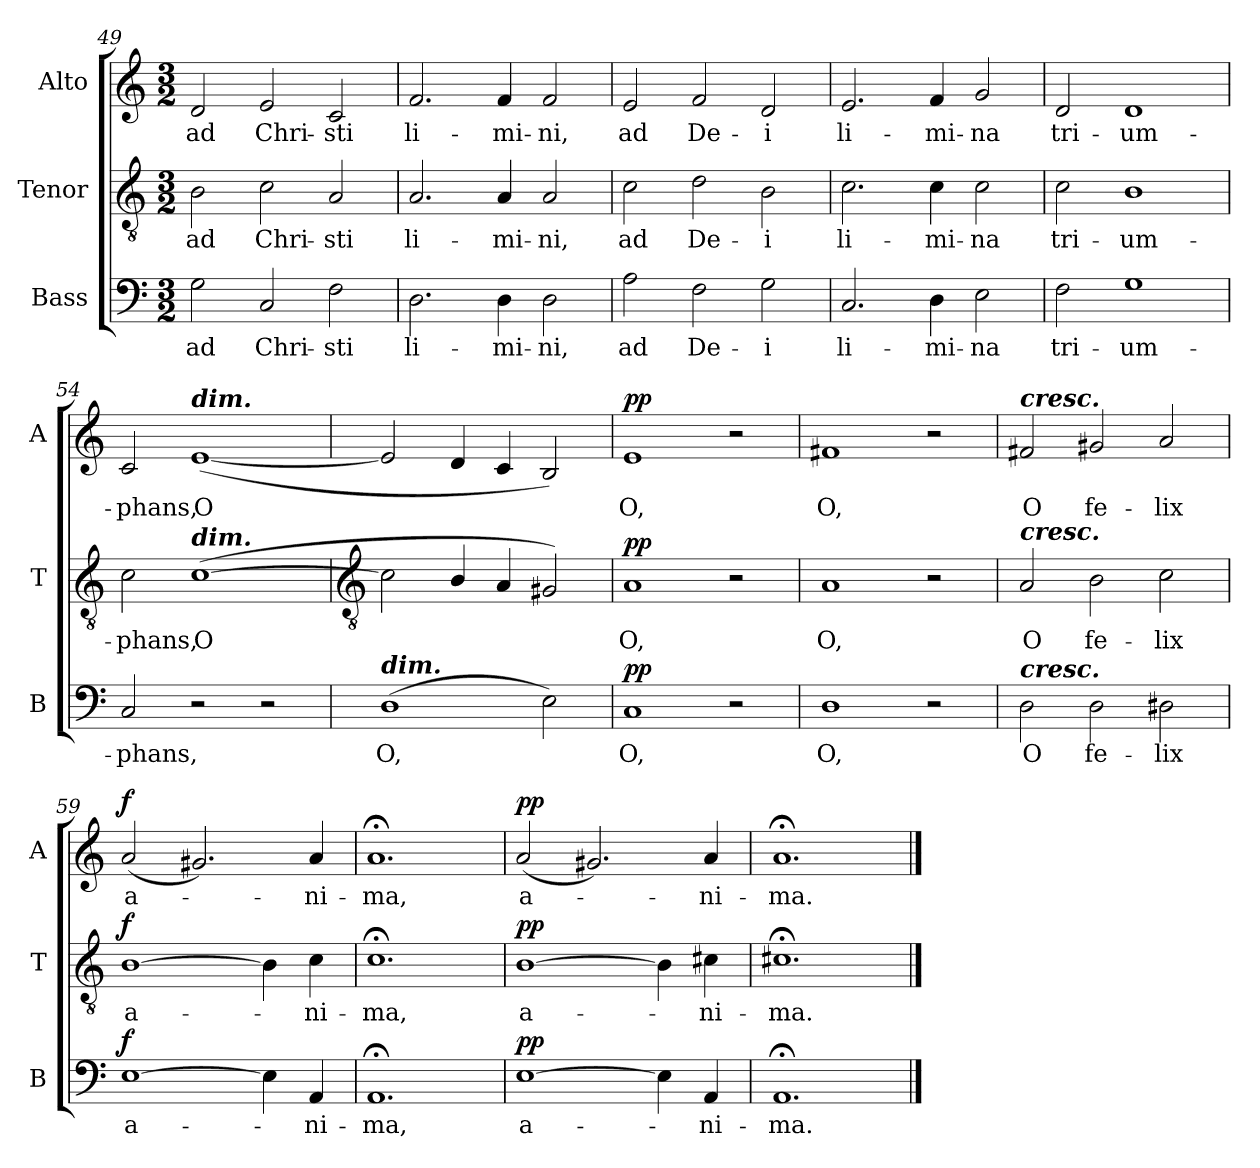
**kern	**text	**dynam	**kern	**text	**dynam	**kern	**text	**dynam
*part3	*part3	*part3	*part2	*part2	*part2	*part1	*part1	*part1
*staff3	*staff3	*staff3	*staff2	*staff2	*staff2	*staff1	*staff1	*staff1
*I"Bass	*	*	*I"Tenor	*	*	*I"Alto	*	*
*I'B	*	*	*I'T	*	*	*I'A	*	*
*clefF4	*	*	*clefGv2	*	*	*clefG2	*	*
*k[]	*	*	*k[]	*	*	*k[]	*	*
*C:	*	*	*C:	*	*	*C:	*	*
*M3/2	*	*	*M3/2	*	*	*M3/2	*	*
=49	=49	=49	=49	=49	=49	=49	=49	=49
!	!LO:LY:b	!	!	!LO:LY:b	!	!	!LO:LY:b	!
2G\	ad	.	2B\	ad	.	2d/	ad	.
!	!LO:LY:b	!	!	!LO:LY:b	!	!	!LO:LY:b	!
2C/	Chri-	.	2c\	Chri-	.	2e/	Chri-	.
!	!LO:LY:b	!	!	!LO:LY:b	!	!	!LO:LY:b	!
2F\	-sti	.	2A/	-sti	.	2c/	-sti	.
=50	=50	=50	=50	=50	=50	=50	=50	=50
!	!LO:LY:b	!	!	!LO:LY:b	!	!	!LO:LY:b	!
2.D\	li-	.	2.A/	li-	.	2.f/	li-	.
!	!LO:LY:b	!	!	!LO:LY:b	!	!	!LO:LY:b	!
4D\	-mi-	.	4A/	-mi-	.	4f/	-mi-	.
!	!LO:LY:b	!	!	!LO:LY:b	!	!	!LO:LY:b	!
2D\	-ni,	.	2A/	-ni,	.	2f/	-ni,	.
=51	=51	=51	=51	=51	=51	=51	=51	=51
!	!LO:LY:b	!	!	!LO:LY:b	!	!	!LO:LY:b	!
2A\	ad	.	2c\	ad	.	2e/	ad	.
!	!LO:LY:b	!	!	!LO:LY:b	!	!	!LO:LY:b	!
2F\	De-	.	2d\	De-	.	2f/	De-	.
!	!LO:LY:b	!	!	!LO:LY:b	!	!	!LO:LY:b	!
2G\	-i	.	2B\	-i	.	2d/	-i	.
=52	=52	=52	=52	=52	=52	=52	=52	=52
!	!LO:LY:b	!	!	!LO:LY:b	!	!	!LO:LY:b	!
2.C/	li-	.	2.c\	li-	.	2.e/	li-	.
!	!LO:LY:b	!	!	!LO:LY:b	!	!	!LO:LY:b	!
4D\	-mi-	.	4c\	-mi-	.	4f/	-mi-	.
!	!LO:LY:b	!	!	!LO:LY:b	!	!	!LO:LY:b	!
2E\	-na	.	2c\	-na	.	2g/	-na	.
=53	=53	=53	=53	=53	=53	=53	=53	=53
!	!LO:LY:b	!	!	!LO:LY:b	!	!	!LO:LY:b	!
2F\	tri-	.	2c\	tri-	.	2d/	tri-	.
!	!LO:LY:b	!	!	!LO:LY:b	!	!	!LO:LY:b	!
1G	-um-	.	1B	-um-	.	1d	-um-	.
=54	=54	=54	=54	=54	=54	=54	=54	=54
!	!LO:LY:b	!	!	!LO:LY:b	!	!	!LO:LY:b	!
2C/	-phans,	.	2c\	-phans,	.	2c/	-phans,	.
!	!	!	!	!	!	!LO:TX:a:Bi:t=dim.	!	!
!	!	!	!LO:TX:a:Bi:t=dim.	!	!	!	!	!
!	!	!	!	!LO:LY:b	!	!	!LO:LY:b	!
2r	.	.	(<[1c	O	.	(<[1e	O	.
2r	.	.	.	.	.	.	.	.
!!LO:LB:g=z
=55	=55	=55	=55	=55	=55	=55	=55	=55
*	*	*	*clefGv2	*	*	*	*	*
!LO:TX:a:Bi:t=dim.	!	!	!	!	!	!	!	!
!	!LO:LY:b	!	!	!	!	!	!	!
(>1D	O,	.	2c\]	.	.	2e/]	.	.
.	.	.	4B/	.	.	4d/	.	.
.	.	.	4A/	.	.	4c/	.	.
2E\)	.	.	2G#X/)	.	.	2B/)	.	.
=56	=56	=56	=56	=56	=56	=56	=56	=56
!	!LO:LY:b	!LO:DY:b	!	!LO:LY:b	!LO:DY:b	!	!LO:LY:b	!LO:DY:b
1C	O,	pp	1A	O,	pp	1e	O,	pp
2r	.	.	2r	.	.	2r	.	.
=57	=57	=57	=57	=57	=57	=57	=57	=57
!	!LO:LY:b	!	!	!LO:LY:b	!	!	!LO:LY:b	!
1D	O,	.	1A	O,	.	1f#X	O,	.
2r	.	.	2r	.	.	2r	.	.
=58	=58	=58	=58	=58	=58	=58	=58	=58
!	!	!	!	!	!	!LO:TX:a:Bi:t=cresc.	!	!
!	!	!	!LO:TX:a:Bi:t=cresc.	!	!	!	!	!
!LO:TX:a:Bi:t=cresc.	!	!	!	!	!	!	!	!
!	!LO:LY:b	!	!	!LO:LY:b	!	!	!LO:LY:b	!
2D\	O	.	2A/	O	.	2f#X/	O	.
!	!LO:LY:b	!	!	!LO:LY:b	!	!	!LO:LY:b	!
2D\	fe-	.	2B\	fe-	.	2g#X/	fe-	.
!	!LO:LY:b	!	!	!LO:LY:b	!	!	!LO:LY:b	!
2D#X\	-lix	.	2c\	-lix	.	2a/	-lix	.
=59	=59	=59	=59	=59	=59	=59	=59	=59
!	!LO:LY:b	!LO:DY:b	!	!LO:LY:b	!LO:DY:b	!	!LO:LY:b	!LO:DY:b
[1E	a-	f	[1B	a-	f	(<2a/	a-	f
.	.	.	.	.	.	2.g#X/)	.	.
4E\]	.	.	4B\]	.	.	.	.	.
!	!LO:LY:b	!	!	!LO:LY:b	!	!	!LO:LY:b	!
4AA/	ni-	.	4c\	ni-	.	4a/	ni-	.
=60	=60	=60	=60	=60	=60	=60	=60	=60
!	!LO:LY:b	!	!	!LO:LY:b	!	!	!LO:LY:b	!
1.AA;<	-ma,	.	1.c;<	-ma,	.	1.a;<	-ma,	.
=61	=61	=61	=61	=61	=61	=61	=61	=61
!	!LO:LY:b	!LO:DY:b	!	!LO:LY:b	!LO:DY:b	!	!LO:LY:b	!LO:DY:b
[1E	a-	pp	[1B	a-	pp	(<2a/	a-	pp
.	.	.	.	.	.	2.g#X/)	.	.
4E\]	.	.	4B\]	.	.	.	.	.
!	!LO:LY:b	!	!	!LO:LY:b	!	!	!LO:LY:b	!
4AA/	ni-	.	4c#X\	ni-	.	4a/	ni-	.
=62	=62	=62	=62	=62	=62	=62	=62	=62
!	!LO:LY:b	!	!	!LO:LY:b	!	!	!LO:LY:b	!
1.AA;<	-ma.	.	1.c#X;<	-ma.	.	1.a;<	-ma.	.
==	==	==	==	==	==	==	==	==
*-	*-	*-	*-	*-	*-	*-	*-	*-
